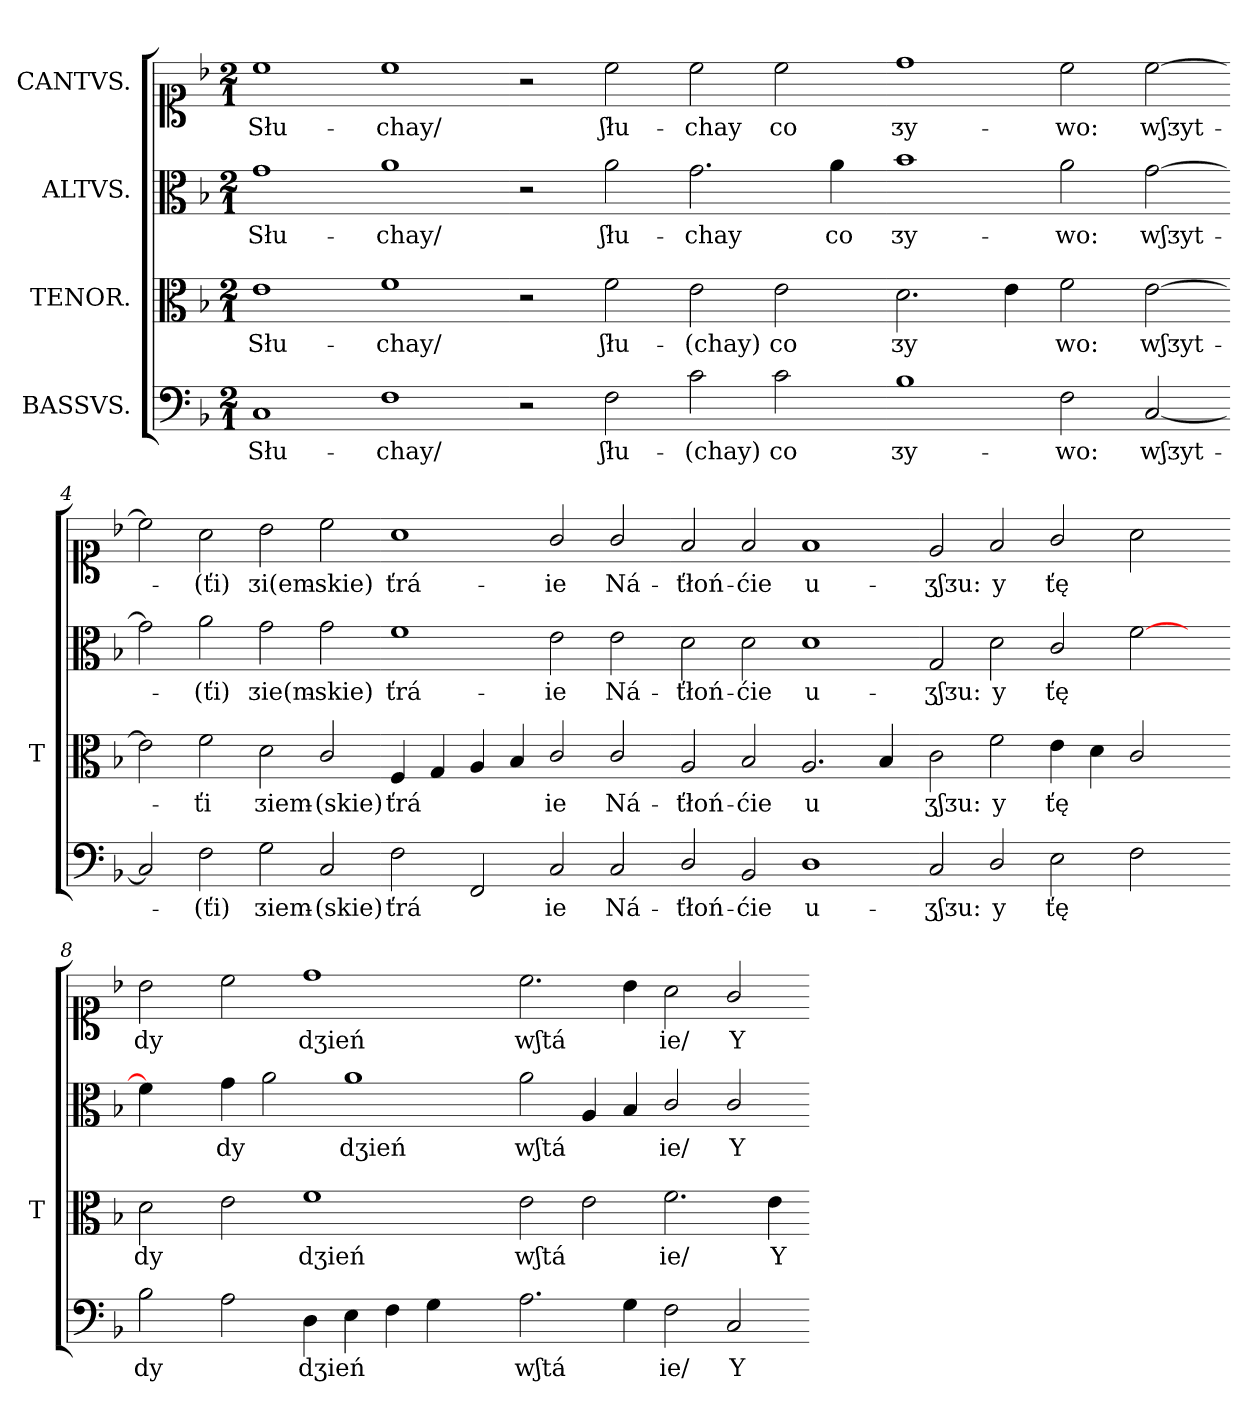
**kern	**text	**kern	**text	**kern	**text	**kern	**text
*part4	*part4	*part3	*part3	*part2	*part2	*part1	*part1
*staff4	*staff4	*staff3	*staff3	*staff2	*staff2	*staff1	*staff1
*I"BASSVS.	*	*I"TENOR.	*	*I"ALTVS.	*	*I"CANTVS.	*
*	*	*I'T	*	*	*	*	*
*clefF4	*	*clefC3	*	*clefC3	*	*clefC1	*
*k[b-]	*	*k[b-]	*	*k[b-]	*	*k[b-]	*
*F:	*	*F:	*	*F:	*	*F:	*
*M2/1	*	*M2/1	*	*M2/1	*	*M2/1	*
*MM300	*	*MM300	*	*MM300	*	*MM300	*
=1	=1	=1	=1	=1	=1	=1	=1
1C	Słu-	1e	Słu-	1g	Słu-	1cc	Słu-
1F	-chay/	1f	-chay/	1a	-chay/	1cc	-chay/
=2-	=2-	=2-	=2-	=2-	=2-	=2-	=2-
2r	.	2r	.	2r	.	2r	.
2F	ʃłu-	2f	ʃłu-	2a	ʃłu-	2cc	ʃłu-
2c	-(chay)	2e	-(chay)	2.g	-chay	2cc	-chay
2c	co	2e	co	.	.	2cc	co
.	.	.	.	4a	co	.	.
=3-	=3-	=3-	=3-	=3-	=3-	=3-	=3-
1B-	ᴣy-	2.d	ᴣy	1b-	ᴣy-	1dd	ᴣy-
.	.	4e	.	.	.	.	.
2F	-wo:	2f	wo:	2a	-wo:	2cc	-wo:
[2C	wʃᴣyt-	[2e	wʃᴣyt-	[2g	wʃᴣyt-	[2cc	wʃᴣyt-
=4-	=4-	=4-	=4-	=4-	=4-	=4-	=4-
2C]	.	2e]	.	2g]	.	2cc]	.
2F	-(ťi)	2f	-ťi	2a	-(ťi)	2a	-(ťi)
2G	ᴣiem-	2d	ᴣiem-	2g	ᴣie(m-	2b-	ᴣi(em-
2C	-(skie)	2c/	-(skie)	2g	-skie)	2cc	-skie)
=5-	=5-	=5-	=5-	=5-	=5-	=5-	=5-
2F	ťrá	4F	ťrá	1f	ťrá-	1a	ťrá-
.	.	4G	.	.	.	.	.
2FF	.	4A	.	.	.	.	.
.	.	4B-	.	.	.	.	.
2C	ie	2c/	ie	2e	-ie	2g/	-ie
2C	Ná-	2c/	Ná-	2e	Ná-	2g/	Ná-
=6-	=6-	=6-	=6-	=6-	=6-	=6-	=6-
2D/	-ťłoń-	2A	-ťłoń-	2d	-ťłoń-	2f	-ťłoń-
2BB-	-ćie	2B-	-ćie	2d	-ćie	2f	-ćie
1D	u-	2.A	u	1d	u-	1f	u-
.	.	4B-	.	.	.	.	.
=7-	=7-	=7-	=7-	=7-	=7-	=7-	=7-
2C	-ӡʃᴣu:	2c	ӡʃᴣu:	2G	-ӡʃᴣu:	2e	-ӡʃᴣu:
2D/	y	2f	y	2d	y	2f	y
2E	ťę	4e	ťę	2c/	ťę	2g/	ťę
.	.	4d	.	.	.	.	.
2F	.	2c/	.	[2f	.	2a	.
4ryy	.	4ryy	.	4ryy	.	4ryy	.
=8-	=8-	=8-	=8-	=8-	=8-	=8-	=8-
2B-	dy	2d	dy	4f]	.	2b-	dy
.	.	.	.	4ryy	.	.	.
2A	.	2e	.	4g	dy	2cc	.
.	.	.	.	2a	.	.	.
4D	dӡień	1f	dӡień	.	.	1dd	dӡień
4E	.	.	.	1a	dӡień	.	.
4F	.	.	.	.	.	.	.
4G	.	.	.	.	.	.	.
4ryy	.	4ryy	.	.	.	4ryy	.
=9-	=9-	=9-	=9-	=9-	=9-	=9-	=9-
2.A	wʃtá	2e	wʃtá	2a	wʃtá	2.cc	wʃtá
.	.	2e	.	4A	.	.	.
4G	.	.	.	4B-	.	4b-	.
2F	ie/	2.f	ie/	2c/	ie/	2a	ie/
2C	Y	.	.	2c/	Y	2g/	Y
.	.	4e	Y	.	.	.	.
=-	=-	=-	=-	=-	=-	=-	=-
*-	*-	*-	*-	*-	*-	*-	*-
